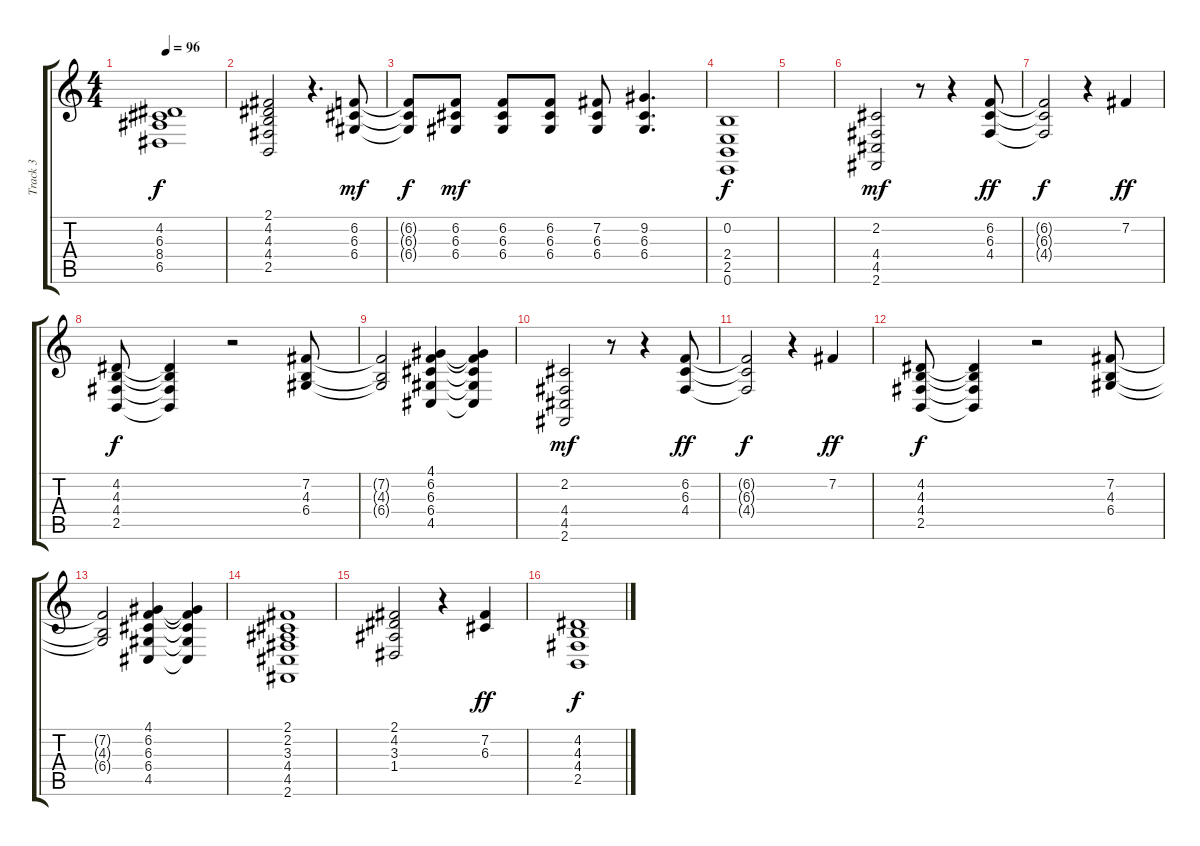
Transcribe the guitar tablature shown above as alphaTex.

\track ("Track 3" "Track 3") {instrument electricgrandpiano}
\staff {score tabs}
\tuning (E4 B3 G3 D3 A2 E2) {hide}
\ts (4 4)
\tempo 96
\clef g2
\ks c
(4.2{t} 6.3{t} 8.4{t} 6.5{t}).1{dy f} |
(2.1 4.2 4.3 4.4 2.5).2 r.4{d} (6.2 6.3 6.4).8{dy mf} |
(6.2{t} 6.3{t} 6.4{t}).8{dy f} (6.2 6.3 6.4).8{dy mf} (6.2 6.3 6.4).8 (6.2 6.3 6.4).8 (7.2 6.3 6.4).8 (9.2 6.3 6.4).4{d} |
(0.2 2.4 2.5 0.6).1{dy f} |
|
(2.2 4.4 4.5 2.6).2{dy mf} r.8 r.4 (6.2 6.3 4.4).8{dy ff} |
(6.2{t} 6.3{t} 4.4{t}).2{dy f} r.4 7.2.4{dy ff} |
(4.2 4.3 4.4 2.5).8{dy f} (4.2{t} 4.3{t} 4.4{t} 2.5{t}).4 r.2 (7.2 4.3 6.4).8 |
(7.2{t} 4.3{t} 6.4{t}).2 (4.1 6.2 6.3 6.4 4.5).4 (4.1{t} 6.2{t} 6.3{t} 6.4{t} 4.5{t}).4 |
(2.2 4.4 4.5 2.6).2{dy mf} r.8 r.4 (6.2 6.3 4.4).8{dy ff} |
(6.2{t} 6.3{t} 4.4{t}).2{dy f} r.4 7.2.4{dy ff} |
(4.2 4.3 4.4 2.5).8{dy f} (4.2{t} 4.3{t} 4.4{t} 2.5{t}).4 r.2 (7.2 4.3 6.4).8 |
(7.2{t} 4.3{t} 6.4{t}).2 (4.1 6.2 6.3 6.4 4.5).4 (4.1{t} 6.2{t} 6.3{t} 6.4{t} 4.5{t}).4 |
(2.1 2.2 3.3 4.4 4.5 2.6).1 |
(2.1 4.2 3.3 1.4).2 r.4 (7.2 6.3).4{dy ff} |
(4.2 4.3 4.4 2.5).1{dy f}
